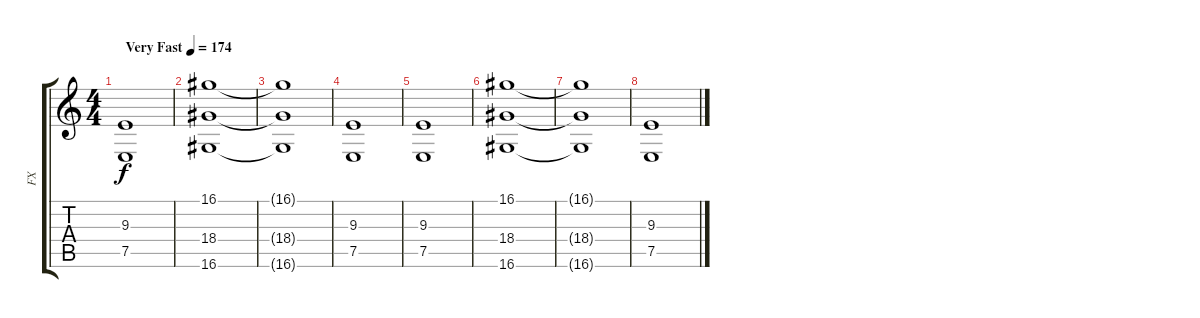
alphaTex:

\track ("FX" "FX") {instrument reversecymbal}
\staff {score tabs}
\tuning (E4 B3 G3 D3 A2 E2) {hide}
\ts (4 4)
\tempo (174 "Very Fast")
\clef g2
\ks c
(9.3 7.5).1{dy f instrument reversecymbal} |
(16.1 18.4 16.6).1 |
(16.1{t} 18.4{t} 16.6{t}).1 |
(9.3 7.5).1 |
(9.3 7.5).1 |
(16.1 18.4 16.6).1 |
(16.1{t} 18.4{t} 16.6{t}).1 |
(9.3 7.5).1
